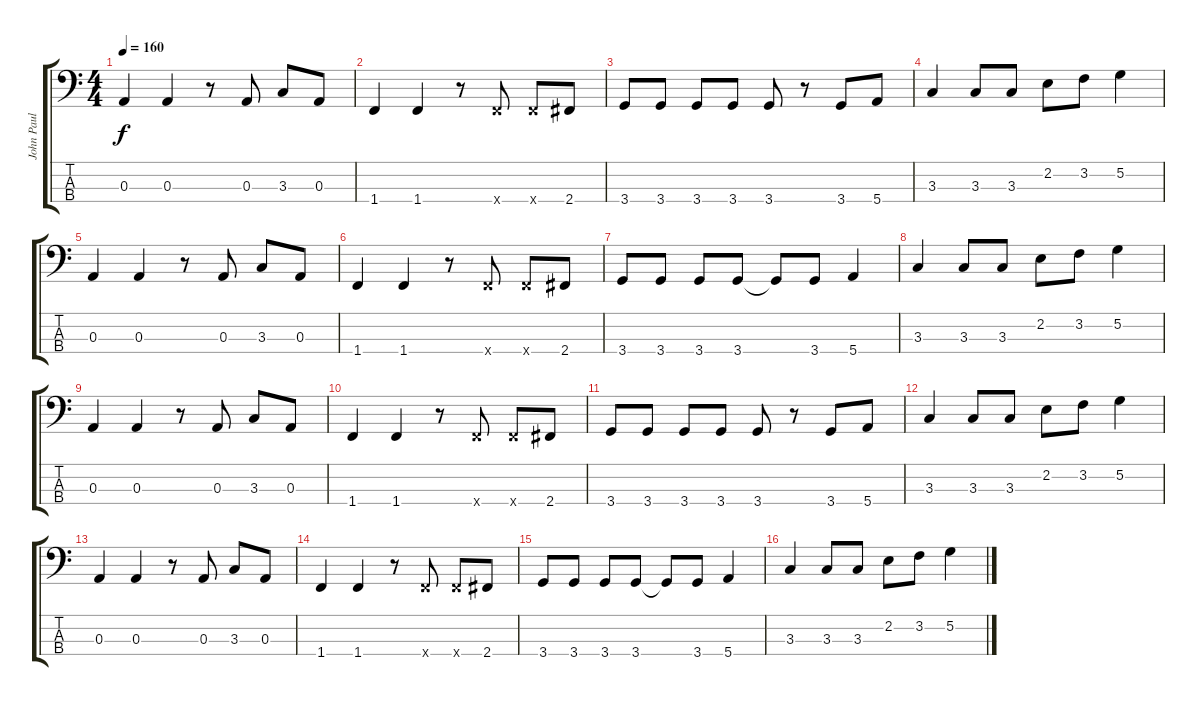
\track ("John Paul Jones - Bass" "John Paul ") {instrument electricbassfinger}
\staff {score tabs}
\tuning (G2 D2 A1 E1) {hide}
\ts (4 4)
\tempo 160
\clef f4
\ks c
0.3.4{dy f} 0.3.4 r.8 0.3.8 3.3.8 0.3.8 |
1.4.4 1.4.4 r.8 1.4{x}.8 1.4{x}.8 2.4.8 |
3.4.8 3.4.8 3.4.8 3.4.8 3.4.8 r.8 3.4.8 5.4.8 |
3.3.4 3.3.8 3.3.8 2.2.8 3.2.8 5.2.4 |
0.3.4 0.3.4 r.8 0.3.8 3.3.8 0.3.8 |
1.4.4 1.4.4 r.8 1.4{x}.8 1.4{x}.8 2.4.8 |
3.4.8 3.4.8 3.4.8 3.4.8 3.4{t}.8 3.4.8 5.4.4 |
3.3.4 3.3.8 3.3.8 2.2.8 3.2.8 5.2.4 |
0.3.4 0.3.4 r.8 0.3.8 3.3.8 0.3.8 |
1.4.4 1.4.4 r.8 1.4{x}.8 1.4{x}.8 2.4.8 |
3.4.8 3.4.8 3.4.8 3.4.8 3.4.8 r.8 3.4.8 5.4.8 |
3.3.4 3.3.8 3.3.8 2.2.8 3.2.8 5.2.4 |
0.3.4 0.3.4 r.8 0.3.8 3.3.8 0.3.8 |
1.4.4 1.4.4 r.8 1.4{x}.8 1.4{x}.8 2.4.8 |
3.4.8 3.4.8 3.4.8 3.4.8 3.4{t}.8 3.4.8 5.4.4 |
3.3.4 3.3.8 3.3.8 2.2.8 3.2.8 5.2.4
